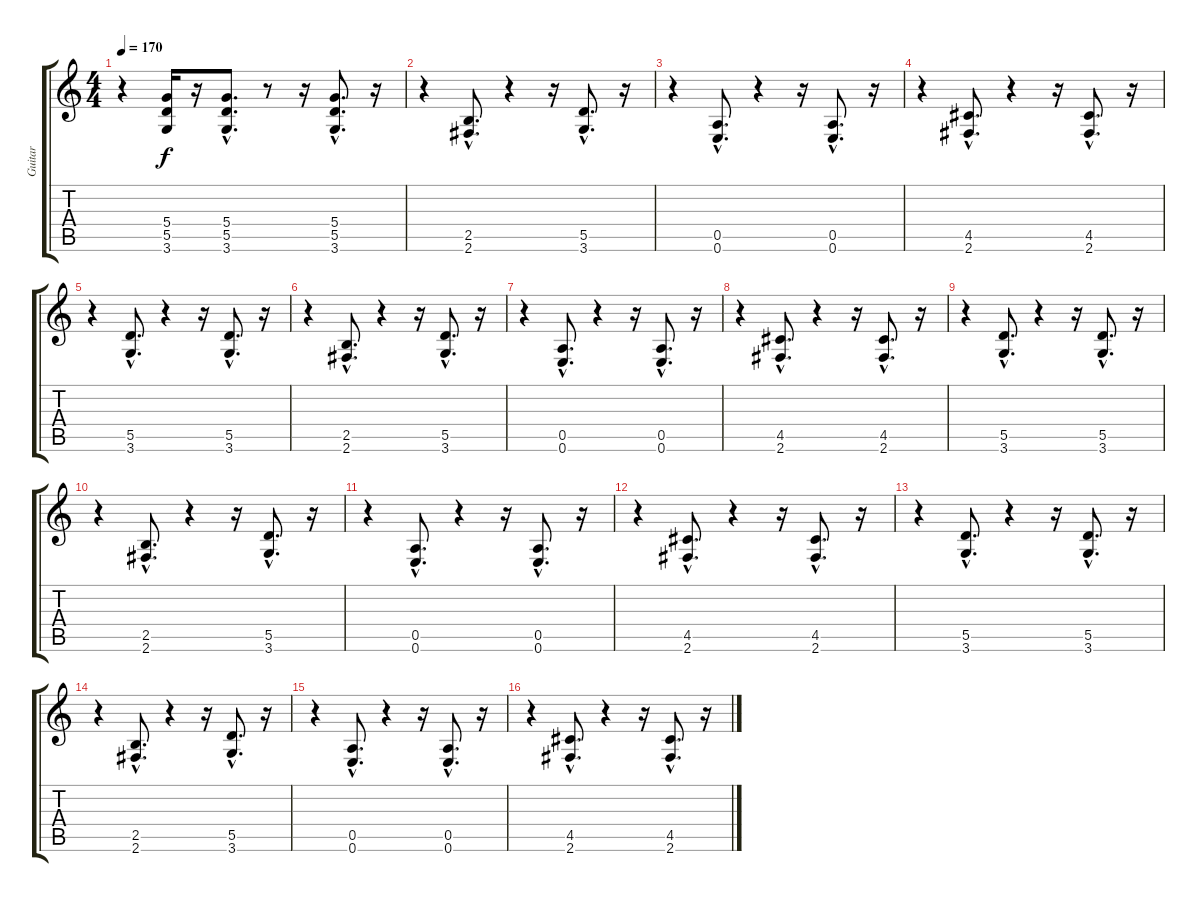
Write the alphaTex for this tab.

\track ("Guitar" "Guitar") {instrument electricguitarclean}
\staff {score tabs}
\tuning (E4 B3 G3 D3 A2 E2) {hide}
\ts (4 4)
\tempo 170
\clef g2
\ks c
r.4{dy f} (5.4 5.5 3.6).16 r.16 (5.4{hac} 5.5{hac} 3.6{hac}).8{d} r.8 r.16 (5.4{hac} 5.5{hac} 3.6{hac}).8{d} r.16 |
r.4 (2.5{hac} 2.6{hac}).8{d} r.4 r.16 (5.5{hac} 3.6{hac}).8{d} r.16 |
r.4 (0.5{hac} 0.6{hac}).8{d} r.4 r.16 (0.5{hac} 0.6{hac}).8{d} r.16 |
r.4 (4.5{hac} 2.6{hac}).8{d} r.4 r.16 (4.5{hac} 2.6{hac}).8{d} r.16 |
r.4 (5.5{hac} 3.6{hac}).8{d} r.4 r.16 (5.5{hac} 3.6{hac}).8{d} r.16 |
r.4 (2.5{hac} 2.6{hac}).8{d} r.4 r.16 (5.5{hac} 3.6{hac}).8{d} r.16 |
r.4 (0.5{hac} 0.6{hac}).8{d} r.4 r.16 (0.5{hac} 0.6{hac}).8{d} r.16 |
r.4 (4.5{hac} 2.6{hac}).8{d} r.4 r.16 (4.5{hac} 2.6{hac}).8{d} r.16 |
r.4 (5.5{hac} 3.6{hac}).8{d} r.4 r.16 (5.5{hac} 3.6{hac}).8{d} r.16 |
r.4 (2.5{hac} 2.6{hac}).8{d} r.4 r.16 (5.5{hac} 3.6{hac}).8{d} r.16 |
r.4 (0.5{hac} 0.6{hac}).8{d} r.4 r.16 (0.5{hac} 0.6{hac}).8{d} r.16 |
r.4 (4.5{hac} 2.6{hac}).8{d} r.4 r.16 (4.5{hac} 2.6{hac}).8{d} r.16 |
r.4 (5.5{hac} 3.6{hac}).8{d} r.4 r.16 (5.5{hac} 3.6{hac}).8{d} r.16 |
r.4 (2.5{hac} 2.6{hac}).8{d} r.4 r.16 (5.5{hac} 3.6{hac}).8{d} r.16 |
r.4 (0.5{hac} 0.6{hac}).8{d} r.4 r.16 (0.5{hac} 0.6{hac}).8{d} r.16 |
r.4 (4.5{hac} 2.6{hac}).8{d} r.4 r.16 (4.5{hac} 2.6{hac}).8{d} r.16
